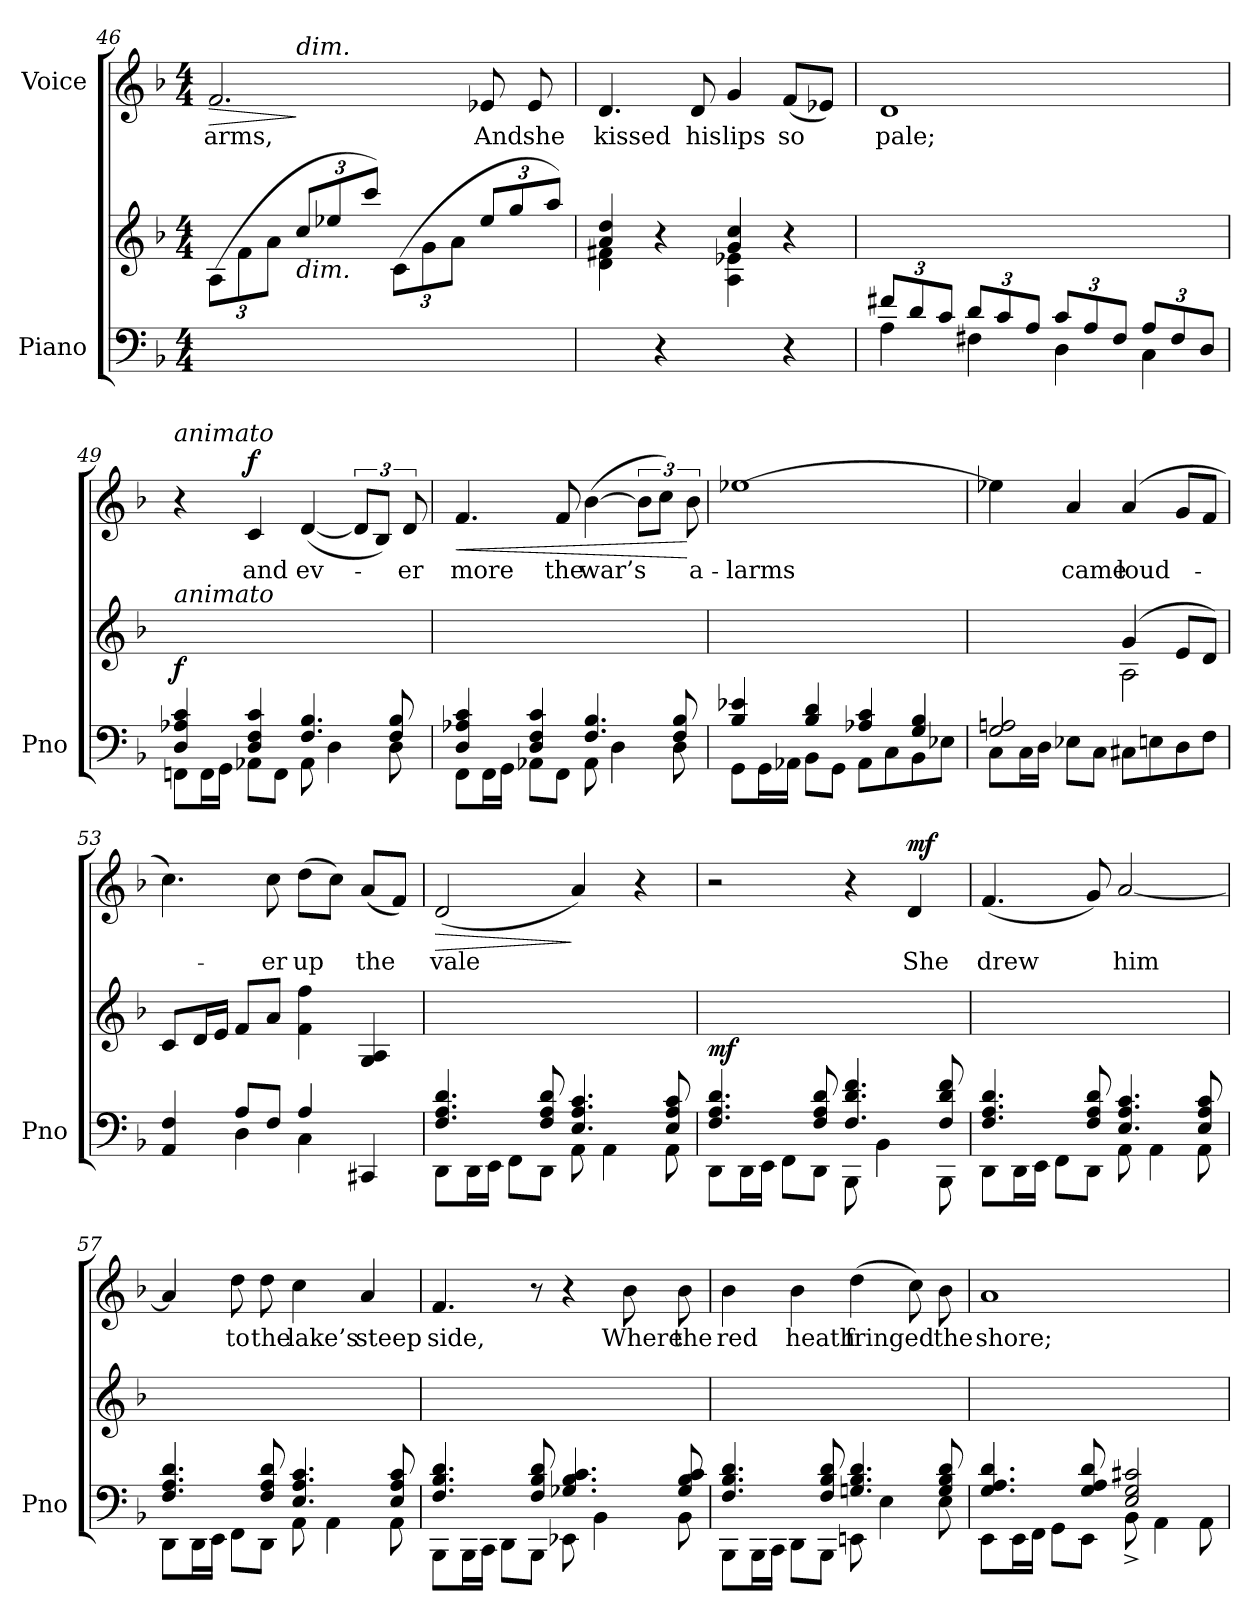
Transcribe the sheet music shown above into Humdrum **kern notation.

**kern	**kern	**dynam	**kern	**text	**dynam
*part2	*part2	*part2	*part1	*part1	*part1
*staff3	*staff2	*staff2/3	*staff1	*staff1	*staff1
*I"Piano	*	*	*I"Voice	*	*
*I'Pno	*	*	*	*	*
*clefF4	*clefG2	*	*clefG2	*	*
*k[b-]	*k[b-]	*	*k[b-]	*	*
*M4/4	*M4/4	*	*M4/4	*	*
*	*Xbrackettup	*	*	*	*
=46	=46	=46	=46	=46	=46
!	!	!	!	!	!LO:HP:b
*	*	*	*^	*	*
1ryy	(12A\L	.	2.f/	4ryy	arms,	>
.	12f\	.	.	.	.	.
.	12a\J	.	.	.	.	.
!	!	!	!	!LO:TX:a:i:t=dim.	!	!
!	!LO:TX:b:i:t=dim.	!	!	!	!	!
.	12cc/L	.	.	8ryy	.	]
.	12ee-X/	.	.	.	.	.
.	.	.	.	8ryy	.	.
.	12ccc/J)	.	.	.	.	.
.	(12c\L	.	.	2ryy	.	.
.	12g\	.	.	.	.	.
.	12a\J	.	.	.	.	.
.	12ee-/L	.	8e-X/	.	And	.
.	12gg/	.	.	.	.	.
.	.	.	8e-/	.	she	.
.	12aa/J)	.	.	.	.	.
*	*	*	*v	*v	*	*
=47	=47	=47	=47	=47	=47
*	*^	*	*	*	*
4ryy	4a/ 4dd/	4d\ 4f#X\	.	4.d/	kissed	.
4r	4r	4ryy	.	.	.	.
.	.	.	.	8d/	his	.
4ryy	4g/ 4cc/	4A\ 4e-X\	.	4g/	lips	.
4r	4r	4ryy	.	(8f/L	so	.
.	.	.	.	8e-X/J)	.	.
*	*v	*v	*	*	*	*
=48	=48	=48	=48	=48	=48
*Xbrackettup	*	*	*	*	*
*^	*	*	*	*	*
12f#X/L	4A\	1ryy	.	1d	pale;	.
12d/	.	.	.	.	.	.
12c/J	.	.	.	.	.	.
12d/L	4F#X\	.	.	.	.	.
12c/	.	.	.	.	.	.
12A/J	.	.	.	.	.	.
12c/L	4D\	.	.	.	.	.
12A/	.	.	.	.	.	.
12F#/J	.	.	.	.	.	.
12A/L	4C\	.	.	.	.	.
12F#/	.	.	.	.	.	.
12D/J	.	.	.	.	.	.
=49	=49	=49	=49	=49	=49	=49
!	!	!	!	!LO:TX:i:t=animato	!	!
!	!	!LO:TX:i:t=animato	!	!	!	!
!	!	!	!LO:DY:b	!	!	!
4D/ 4A-X/ 4c/	8FFn\L	1ryy	f	4r	.	.
.	16FF\L	.	.	.	.	.
.	16GG\JJ	.	.	.	.	.
!	!	!	!	!	!	!LO:DY:a
4D/ 4F/ 4c/	8AA-X\L	.	.	4c/	and	f
.	8FF\J	.	.	.	.	.
4.F/ 4.B-/	8AA-\	.	.	([4d/	ev-	.
.	4D\	.	.	.	.	.
.	.	.	.	12d/L]	.	.
.	.	.	.	12B-/J)	.	.
8F/ 8B-/	8D\	.	.	.	.	.
.	.	.	.	12d/	-er	.
=50	=50	=50	=50	=50	=50	=50
!	!	!	!	!	!	!LO:HP:b
4D/ 4A-X/ 4c/	8FF\L	1ryy	.	4.f/	more	<
.	16FF\L	.	.	.	.	.
.	16GG\JJ	.	.	.	.	.
4D/ 4F/ 4c/	8AA-X\L	.	.	.	.	.
.	8FF\J	.	.	8f/	the	.
4.F/ 4.B-/	8AA-\	.	.	([4b-\	war’s	.
.	4D\	.	.	.	.	.
.	.	.	.	12b-\L]	.	.
.	.	.	.	12cc\J)	.	.
8F/ 8B-/	8D\	.	.	.	.	.
.	.	.	.	12b-\	a-	[
=51	=51	=51	=51	=51	=51	=51
4B-/ 4e-X/	8GG\L	1ryy	.	[1ee-X	-larms	.
.	16GG\L	.	.	.	.	.
.	16AA-X\JJ	.	.	.	.	.
4B-/ 4d/	8BB-\L	.	.	.	.	.
.	8GG\J	.	.	.	.	.
4A-X/ 4c/	8AA-\L	.	.	.	.	.
.	8C\	.	.	.	.	.
4G/ 4B-/	8BB-\	.	.	.	.	.
.	8E-X\J	.	.	.	.	.
=52	=52	=52	=52	=52	=52	=52
*	*	*^	*	*	*	*
2G/ 2An/	8C\L	2ryy	2ryy	.	4ee-X\]	.	.
.	16C\L	.	.	.	.	.	.
.	16D\JJ	.	.	.	.	.	.
.	8E-X\L	.	.	.	4a/	came	.
.	8C\J	.	.	.	.	.	.
2ryy	8C#X\L	(4g/	2A\	.	(>4a/	-loud-	.
.	8En\	.	.	.	.	.	.
.	8D\	8e/L	.	.	8g/L	.	.
.	8F\J	8d/J)	.	.	8f/J	.	.
*	*	*v	*v	*	*	*	*
=53	=53	=53	=53	=53	=53	=53
4AA/ 4F/	4ryy	8c/L	.	4.cc\)	.	.
.	.	16d/L	.	.	.	.
.	.	16e/JJ	.	.	.	.
8A/L	4D\	8f/L	.	.	.	.
8F/J	.	8a/J	.	8cc\	-er	.
4A/	4C\	4f\ 4ff\	.	(8dd\L	up	.
.	.	.	.	8cc\J)	.	.
4CC#X/	4ryy	4G/ 4A/	.	(8a/L	the	.
.	.	.	.	8f/J)	.	.
=54	=54	=54	=54	=54	=54	=54
!	!	!	!	!	!	!LO:HP:b
4.F/ 4.A/ 4.d/	8DD\L	1ryy	.	(2d/	vale	>
.	16DD\L	.	.	.	.	.
.	16EE\JJ	.	.	.	.	.
.	8FF\L	.	.	.	.	.
8F/ 8A/ 8d/	8DD\J	.	.	.	.	.
4.E/ 4.A/ 4.c/	8AA\	.	.	4a/)	.	]
.	4AA\	.	.	.	.	.
.	.	.	.	4r	.	.
8E/ 8A/ 8c/	8AA\	.	.	.	.	.
=55	=55	=55	=55	=55	=55	=55
!	!	!	!LO:DY:b	!	!	!
4.F/ 4.A/ 4.d/	8DD\L	1ryy	mf	2r	.	.
.	16DD\L	.	.	.	.	.
.	16EE\JJ	.	.	.	.	.
.	8FF\L	.	.	.	.	.
8F/ 8A/ 8d/	8DD\J	.	.	.	.	.
4.F/ 4.d/ 4.f/	8BBB-\	.	.	4r	.	.
.	4BB-\	.	.	.	.	.
!	!	!	!	!	!	!LO:DY:a
.	.	.	.	4d/	She	mf
8F/ 8d/ 8f/	8BBB-\	.	.	.	.	.
=56	=56	=56	=56	=56	=56	=56
4.F/ 4.A/ 4.d/	8DD\L	1ryy	.	(4.f/	drew	.
.	16DD\L	.	.	.	.	.
.	16EE\JJ	.	.	.	.	.
.	8FF\L	.	.	.	.	.
8F/ 8A/ 8d/	8DD\J	.	.	8g/)	.	.
4.E/ 4.A/ 4.c/	8AA\	.	.	[2a/	him	.
.	4AA\	.	.	.	.	.
8E/ 8A/ 8c/	8AA\	.	.	.	.	.
=57	=57	=57	=57	=57	=57	=57
4.F/ 4.A/ 4.d/	8DD\L	1ryy	.	4a/]	.	.
.	16DD\L	.	.	.	.	.
.	16EE\JJ	.	.	.	.	.
.	8FF\L	.	.	8dd\	to	.
8F/ 8A/ 8d/	8DD\J	.	.	8dd\	the	.
4.E/ 4.A/ 4.c/	8AA\	.	.	4cc\	lake’s	.
.	4AA\	.	.	.	.	.
.	.	.	.	4a/	steep	.
8E/ 8A/ 8c/	8AA\	.	.	.	.	.
=58	=58	=58	=58	=58	=58	=58
4.F/ 4.B-/ 4.d/	8BBB-\L	1ryy	.	4.f/	side,	.
.	16BBB-\L	.	.	.	.	.
.	16CC\JJ	.	.	.	.	.
.	8DD\L	.	.	.	.	.
8F/ 8B-/ 8d/	8BBB-\J	.	.	8r	.	.
4.G-X/ 4.B-/ 4.c/	8EE-X\	.	.	4r	.	.
.	4BB-\	.	.	.	.	.
.	.	.	.	8b-\	Where	.
8G-/ 8B-/ 8c/	8BB-\	.	.	8b-\	the	.
=59	=59	=59	=59	=59	=59	=59
4.F/ 4.B-/ 4.d/	8BBB-\L	1ryy	.	4b-\	red	.
.	16BBB-\L	.	.	.	.	.
.	16CC\JJ	.	.	.	.	.
.	8DD\L	.	.	4b-\	heath	.
8F/ 8B-/ 8d/	8BBB-\J	.	.	.	.	.
4.Gn/ 4.B-/ 4.d/	8EEn\	.	.	(4dd\	fringed	.
.	4E\	.	.	.	.	.
.	.	.	.	8cc\)	.	.
8G/ 8B-/ 8d/	8E\	.	.	8b-\	the	.
=60	=60	=60	=60	=60	=60	=60
4.G/ 4.A/ 4.d/	8EE\L	1ryy	.	1a	shore;	.
.	16EE\L	.	.	.	.	.
.	16FF\JJ	.	.	.	.	.
.	8GG\L	.	.	.	.	.
8G/ 8A/ 8d/	8EE\J	.	.	.	.	.
2E/ 2G/ 2c#X/	8BB-^<\	.	.	.	.	.
.	4AA\	.	.	.	.	.
.	8AA\	.	.	.	.	.
*v	*v	*	*	*	*	*
=	=	=	=	=	=
*-	*-	*-	*-	*-	*-
